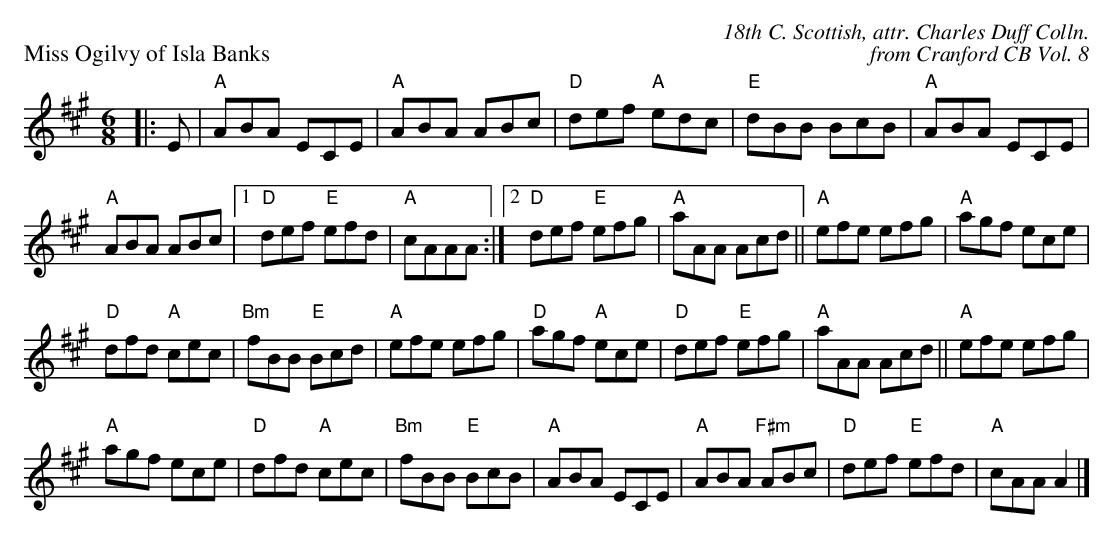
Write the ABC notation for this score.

X:1
P: Miss Ogilvy of Isla Banks
C: 18th C. Scottish, attr. Charles Duff Colln.
C: from Cranford CB Vol. 8
L: 1/8
M: 6/8
K: A
|: E|"A"ABA ECE|"A"ABA ABc|"D"def "A"edc|"E"dBB BcB|"A"ABA ECE|
"A"ABA ABc|1 "D"def "E"efd|"A"cAAA :| [2 "D"def "E"efg|"A"aAA Acd||"A"efe efg|"A"agf ece|
"D"dfd "A"cec|"Bm"fBB "E"Bcd|"A"efe efg|"D"agf "A"ece|"D"def "E"efg|"A"aAA Acd||"A"efe efg|
"A"agf ece|"D"dfd "A"cec|"Bm"fBB "E"BcB|"A"ABA ECE|"A"ABA "F#m"ABc|"D"def "E"efd|"A"cAA A2 |]
